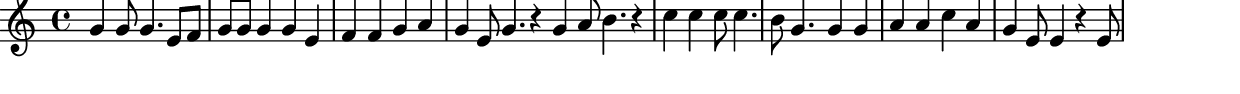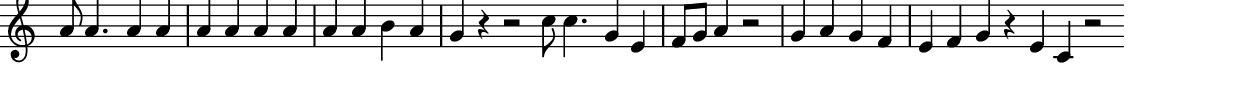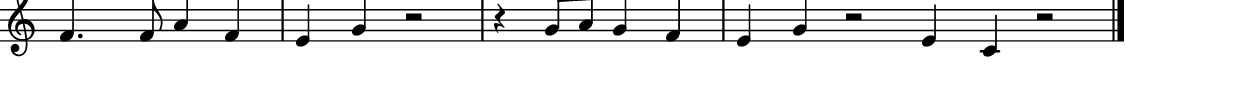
% MusicXML to Lilypond converter by Kovi

szovegAAA = \lyricmode {  "Egy" "na" -- "pon," "mi" -- "kor" "Mi" -- "ci" -- "mac" -- "kó" -- "nak" "sem" -- "mi" "dol" -- "ga" "nem" "a" -- "kadt,"  \skip 4  \skip 4  \skip 4 "El" -- "ment" "te" -- "hát" "Ma" -- "lac" -- "ká" -- "hoz," "hogy" "meg" -- "néz" -- "ze," "mit" "csi" -- "nál," "de" "Ma" -- "lac" -- "ká" -- "nál" "ép" -- "pen" -- "ak" -- "kor" "sen" -- "kit" "nem" "ta" -- "lált." "Mi" -- "nél" "in" -- "kább" "hull" "a" "hó," "an" -- "nál" "in" -- "kább" "ha" -- "va" -- "zik,"  \skip 4  \skip 4 "Hull" "a" "hó" "és" "hó" -- "zik," "Mi" -- "ci" -- "mac" -- "kó" "fá" -- "zik," "fá" -- "zik."  }

szovegAAB = \lyricmode {  "Eszé" -- "be" "ju" -- "tott," "hogy" "ten" -- "ni" "ké" -- "ne" "va" -- "la" -- "mi" "na" -- "gyon"  \skip 4  \skip 4  \skip 4 "fon" -- "to" -- "sat,"  \skip 4  \skip 4  \skip 4  \skip 4  \skip 4  \skip 4  \skip 4  \skip 4  \skip 4  \skip 4  \skip 4  \skip 4  \skip 4  \skip 4  \skip 4  \skip 4  \skip 4  \skip 4  \skip 4  \skip 4  \skip 4  \skip 4  \skip 4  \skip 4  \skip 4  \skip 4  \skip 4  \skip 4  \skip 4 "Mi" -- "nél" "in" -- "kább" "ha" -- "va" -- "zik," "an" -- "nál" "in" -- "kább"  \skip 4  \skip 4  \skip 4 "hull" "a hó."  \skip 4  \skip 4  \skip 4  \skip 4  \skip 4  \skip 4  \skip 4  \skip 4  \skip 4  \skip 4  \skip 4  \skip 4  \skip 4  }

% Analyzing...
% 1 parts
% 1 Staff
% forceBassClefActive = 
melody = {
% 91 notes in the part
% 1 voices

\new Staff
\new Voice {
% 91 notes
% 23 mesaures

% Measure 1
\clef "treble"
\key c \major
\repeat volta 2 {
\time 4/4 
g'4 g'8 g'4. e'8 f'8 
% Measure 2
g'8 g'8 g'4 g'4 e'4 
% Measure 3
f'4 f'4 g'4 a'4 
% Measure 4
}\alternative {
{g'4 e'8 g'4. r4 \bar ":|" }
% Measure 5
{g'4 a'8 b'4. r4 }
}
% Measure 6
c''4 c''4 c''8 c''4. 
% Measure 7
b'8 g'4. g'4 g'4 
% Measure 8
a'4 a'4 c''4 a'4 
% Measure 9
g'4 e'8 e'4 r4 e'8 
% Measure 10
\break
a'8 a'4. a'4 a'4 
% Measure 11
a'4 a'4 a'4 a'4 
% Measure 12
a'4 a'4 b'4 a'4 
% Measure 13
g'4 r4 r2 
% Measure 14
\repeat volta 2 {
\bar "|:" c''8 c''4. g'4 e'4 
% Measure 15
f'8 g'8 a'4 r2 
% Measure 16
g'4 a'4 g'4 f'4 
% Measure 17
}\alternative {
{e'4 f'4 g'4 r4 \bar ":|" }
% Measure 18
{e'4 c'4 r2 }
}
% Measure 19
\repeat volta 2 {
\bar "|:" \break
f'4. f'8 a'4 f'4 
% Measure 20
e'4 g'4 r2 
% Measure 21
r4 g'8 a'8 g'4 f'4 
% Measure 22
}\alternative {
{e'4 g'4 r2 \bar ":|" }
% Measure 23
{e'4 c'4 r2 \bar "|." }
}
} % voice
} % melody


harmonies = \chordmode {
% 23 chords
\germanChords
c4 s4 s4 s4 e4:m s4 s4 s4 f4 s4 s4 s4 c4 s4 s4 s4 g4 s4 s4 s4 a4:m s4 s4 s4 e4:m s4 s4 s4 f4 s4 s4 s4 c4 s4 s4 s4 a4:m s4 s4 s4 f4 s4 s4 s4 d4:7 s4 s4 s4 g4 s4 s4 s4 c4 s4 s4 s4 f4 s4 s4 s4 g4 s4 s4 s4 c4 s4 s4 s4 c4 s4 s4 s4 f4 s4 s4 s4 c4 s4 s4 s4 g4 s4 s4 s4 c4 s4 s4 s4 c4
}

\include "../../definitions.ly"
